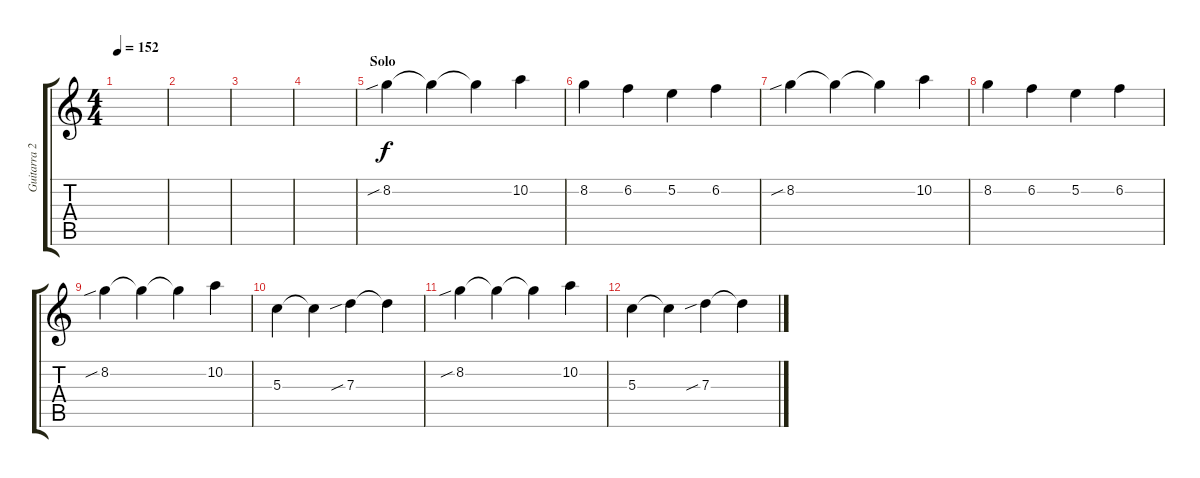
\track ("Guitarra 2" "Guitarra 2") {instrument overdrivenguitar}
\staff {score tabs}
\tuning (E4 B3 G3 D3 A2 E2) {hide}
\ts (4 4)
\tempo 152
\clef g2
\ks c
|
|
|
|
\section ("" "Solo")
8.2{sib}.4 8.2{t}.4 8.2{t}.4 10.2.4 |
8.2.4 6.2.4 5.2.4 6.2.4 |
8.2{sib}.4 8.2{t}.4 8.2{t}.4 10.2.4 |
8.2.4 6.2.4 5.2.4 6.2.4 |
8.2{sib}.4 8.2{t}.4 8.2{t}.4 10.2.4 |
5.3.4 5.3{t}.4 7.3{sib}.4 7.3{t}.4 |
8.2{sib}.4 8.2{t}.4 8.2{t}.4 10.2.4 |
5.3.4 5.3{t}.4 7.3{sib}.4 7.3{t}.4
